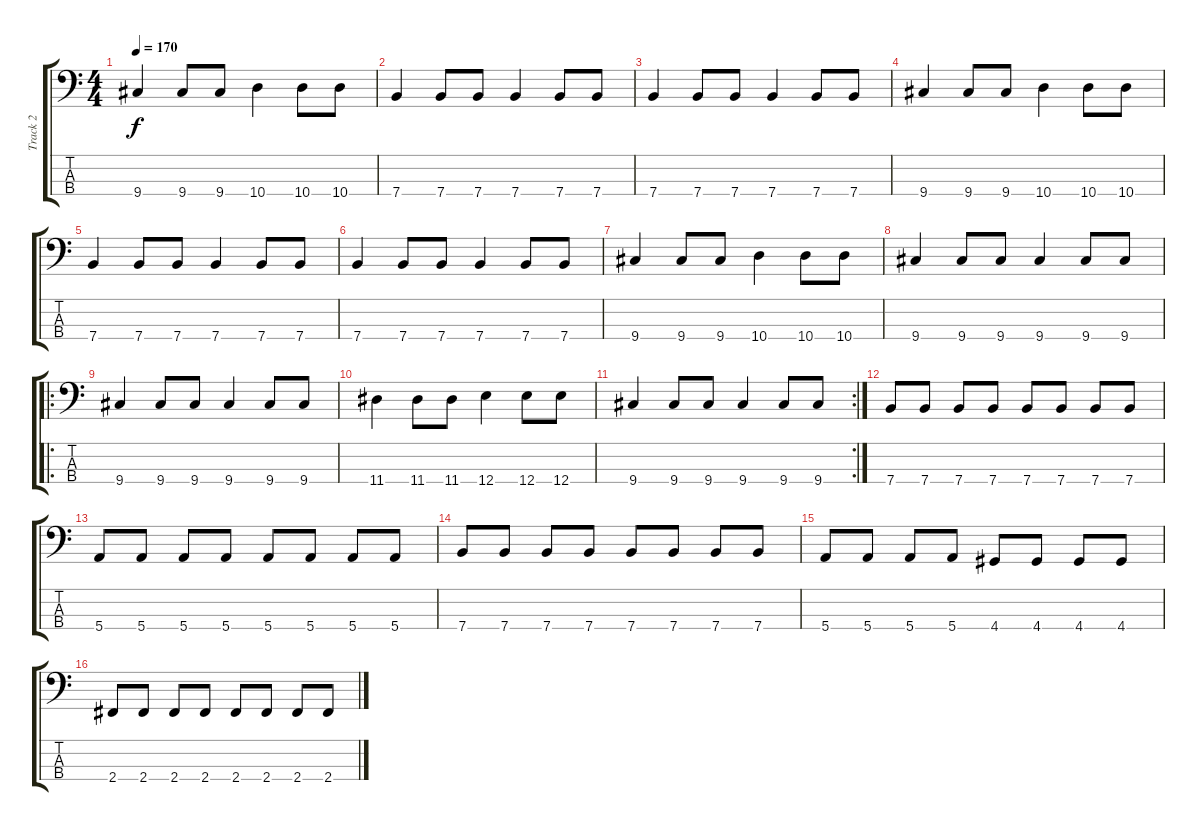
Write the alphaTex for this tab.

\track ("Track 2" "Track 2") {instrument electricbasspick}
\staff {score tabs}
\tuning (G2 D2 A1 E1) {hide}
\ts (4 4)
\tempo 170
\clef f4
\ks c
9.4.4{dy f} 9.4.8 9.4.8 10.4.4 10.4.8 10.4.8 |
7.4.4 7.4.8 7.4.8 7.4.4 7.4.8 7.4.8 |
7.4.4 7.4.8 7.4.8 7.4.4 7.4.8 7.4.8 |
9.4.4 9.4.8 9.4.8 10.4.4 10.4.8 10.4.8 |
7.4.4 7.4.8 7.4.8 7.4.4 7.4.8 7.4.8 |
7.4.4 7.4.8 7.4.8 7.4.4 7.4.8 7.4.8 |
9.4.4 9.4.8 9.4.8 10.4.4 10.4.8 10.4.8 |
9.4.4 9.4.8 9.4.8 9.4.4 9.4.8 9.4.8 |
\ro
9.4.4 9.4.8 9.4.8 9.4.4 9.4.8 9.4.8 |
11.4.4 11.4.8 11.4.8 12.4.4 12.4.8 12.4.8 |
\rc 2
9.4.4 9.4.8 9.4.8 9.4.4 9.4.8 9.4.8 |
7.4.8 7.4.8 7.4.8 7.4.8 7.4.8 7.4.8 7.4.8 7.4.8 |
5.4.8 5.4.8 5.4.8 5.4.8 5.4.8 5.4.8 5.4.8 5.4.8 |
7.4.8 7.4.8 7.4.8 7.4.8 7.4.8 7.4.8 7.4.8 7.4.8 |
5.4.8 5.4.8 5.4.8 5.4.8 4.4.8 4.4.8 4.4.8 4.4.8 |
2.4.8 2.4.8 2.4.8 2.4.8 2.4.8 2.4.8 2.4.8 2.4.8
